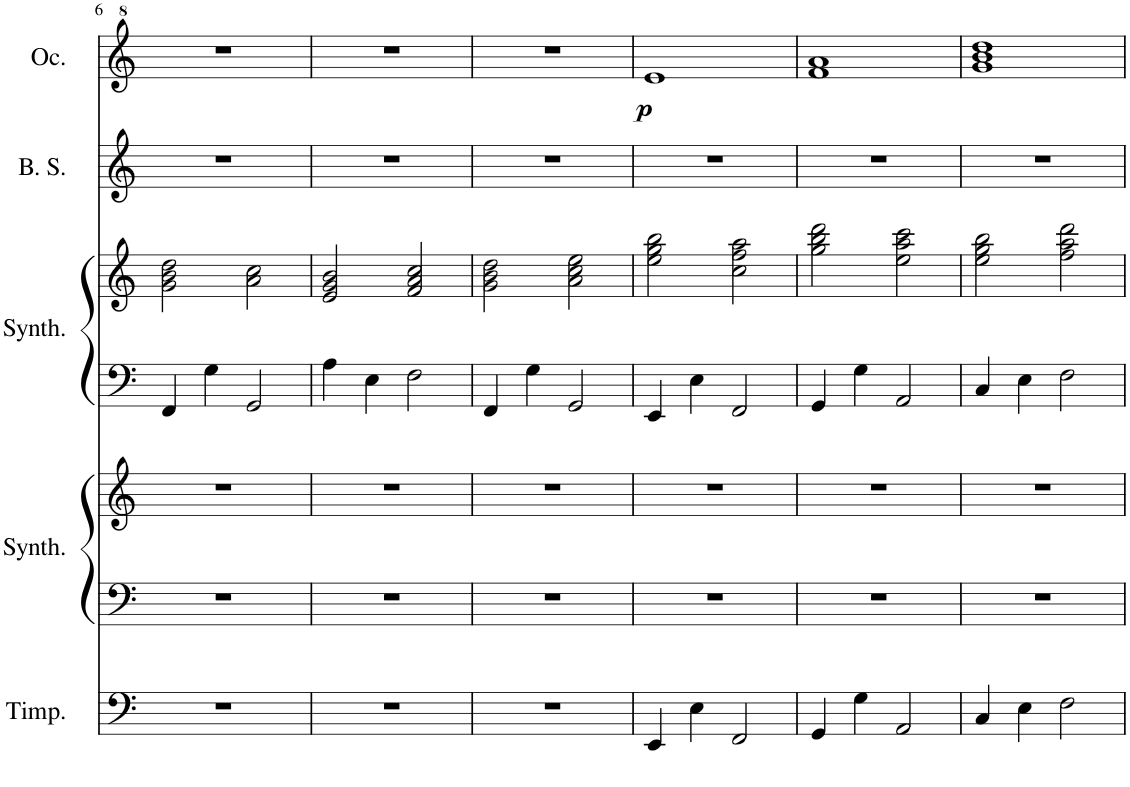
**kern	**kern	**kern	**kern	**kern	**kern	**kern	**dynam
*part5	*part4	*part4	*part3	*part3	*part2	*part1	*part1
*staff7	*staff6	*staff5	*staff4	*staff3	*staff2	*staff1	*staff1
*I"Timpani	*I"Brightness Synthesizer	*	*I"Warm Synthesizer	*	*I"Boy Soprano	*I"Ocarina	*
*I'Timp.	*I'Synth.	*	*I'Synth.	*	*I'B. S.	*I'Oc.	*
!!LO:PB:g=z
*clefF4	*clefF4	*clefG2	*clefF4	*clefG2	*clefG2	*clefG^2	*
*k[]	*k[]	*k[]	*k[]	*k[]	*k[]	*k[]	*
*M4/4	*M4/4	*M4/4	*M4/4	*M4/4	*M4/4	*M4/4	*
=6	=6	=6	=6	=6	=6	=6	=6
1r	1r	1r	4FF/	2g\ 2b\ 2dd\	1r	1r	.
.	.	.	4G\	.	.	.	.
.	.	.	2GG/	2a\ 2cc\	.	.	.
=7	=7	=7	=7	=7	=7	=7	=7
1r	1r	1r	4A\	2e/ 2g/ 2b/	1r	1r	.
.	.	.	4E\	.	.	.	.
.	.	.	2F\	2f/ 2a/ 2cc/	.	.	.
=8	=8	=8	=8	=8	=8	=8	=8
1r	1r	1r	4FF/	2g\ 2b\ 2dd\	1r	1r	.
.	.	.	4G\	.	.	.	.
.	.	.	2GG/	2a\ 2cc\ 2ee\	.	.	.
=9	=9	=9	=9	=9	=9	=9	=9
!	!	!	!	!	!	!	!LO:DY:b
4EE/	1r	1r	4EE/	2ee\ 2gg\ 2bb\	1r	1ee	p
4E\	.	.	4E\	.	.	.	.
2FF/	.	.	2FF/	2cc\ 2ff\ 2aa\	.	.	.
=10	=10	=10	=10	=10	=10	=10	=10
4GG/	1r	1r	4GG/	2gg\ 2bb\ 2ddd\	1r	1ff 1aa	.
4G\	.	.	4G\	.	.	.	.
2AA/	.	.	2AA/	2ee\ 2aa\ 2ccc\	.	.	.
=11	=11	=11	=11	=11	=11	=11	=11
4C/	1r	1r	4C/	2ee\ 2gg\ 2bb\	1r	1gg 1bb 1ddd	.
4E\	.	.	4E\	.	.	.	.
2F\	.	.	2F\	2ff\ 2aa\ 2ddd\	.	.	.
=	=	=	=	=	=	=	=
*-	*-	*-	*-	*-	*-	*-	*-
